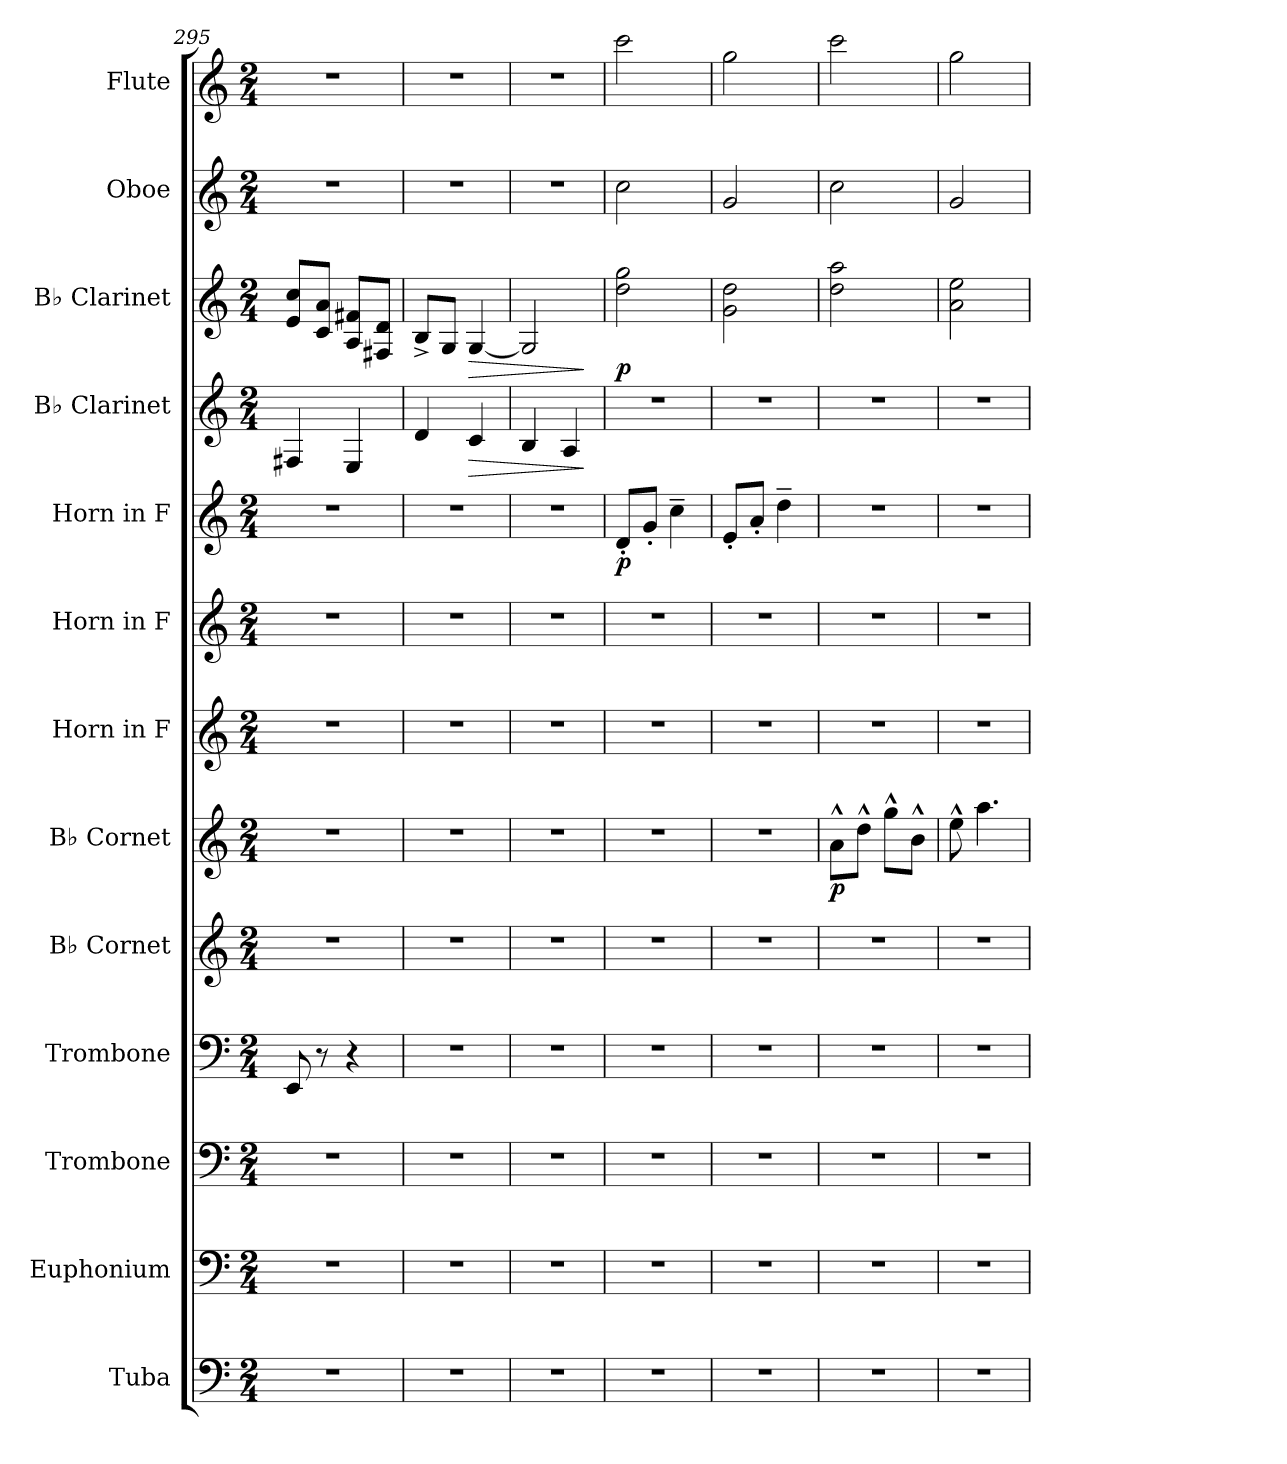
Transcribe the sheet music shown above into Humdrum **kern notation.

**kern	**kern	**kern	**kern	**kern	**kern	**dynam	**kern	**kern	**kern	**dynam	**kern	**dynam	**kern	**dynam	**kern	**kern
*part13	*part12	*part11	*part10	*part9	*part8	*part8	*part7	*part6	*part5	*part5	*part4	*part4	*part3	*part3	*part2	*part1
*staff13	*staff12	*staff11	*staff10	*staff9	*staff8	*staff8	*staff7	*staff6	*staff5	*staff5	*staff4	*staff4	*staff3	*staff3	*staff2	*staff1
*I"Tuba	*I"Euphonium	*I"Trombone	*I"Trombone	*I"B♭ Cornet	*I"B♭ Cornet	*	*I"Horn in F	*I"Horn in F	*I"Horn in F	*	*I"B♭ Clarinet	*	*I"B♭ Clarinet	*	*I"Oboe	*I"Flute
*I'Tba.	*I'Euph.	*I'Tbn.	*I'Tbn.	*I'B♭ Cnt.	*I'B♭ Cnt.	*	*	*	*	*	*I'B♭ Cl.	*	*I'B♭ Cl.	*	*I'Ob.	*I'Fl.
*clefF4	*clefF4	*clefF4	*clefF4	*clefG2	*clefG2	*	*clefG2	*clefG2	*clefG2	*	*clefG2	*	*clefG2	*	*clefG2	*clefG2
*	*	*	*	*ITrd1c2	*ITrd1c2	*	*ITrd4c7	*ITrd4c7	*ITrd4c7	*	*ITrd1c2	*	*ITrd1c2	*	*	*
*k[]	*k[]	*k[]	*k[]	*k[b-e-]	*k[b-e-]	*	*k[b-]	*k[b-]	*k[b-]	*	*k[b-e-]	*	*k[b-e-]	*	*k[]	*k[]
*M2/4	*M2/4	*M2/4	*M2/4	*M2/4	*M2/4	*	*M2/4	*M2/4	*M2/4	*	*M2/4	*	*M2/4	*	*M2/4	*M2/4
=295	=295	=295	=295	=295	=295	=295	=295	=295	=295	=295	=295	=295	=295	=295	=295	=295
2r	2r	2r	8EE/	2r	2r	.	2r	2r	2r	.	4En/	.	8d/ 8b-/L	.	2r	2r
.	.	.	8r	.	.	.	.	.	.	.	.	.	8B-/ 8g/J	.	.	.
.	.	.	4r	.	.	.	.	.	.	.	4D/	.	8G/ 8en/L	.	.	.
.	.	.	.	.	.	.	.	.	.	.	.	.	8En/ 8c/J	.	.	.
=296	=296	=296	=296	=296	=296	=296	=296	=296	=296	=296	=296	=296	=296	=296	=296	=296
2r	2r	2r	2r	2r	2r	.	2r	2r	2r	.	4c/	.	8A^/L	.	2r	2r
.	.	.	.	.	.	.	.	.	.	.	.	.	8F/J	.	.	.
!	!	!	!	!	!	!	!	!	!	!	!	!LO:HP:b	!	!LO:HP:b	!	!
.	.	.	.	.	.	.	.	.	.	.	4B-/	>	[4F/	>	.	.
!!LO:PB:g=z
=297	=297	=297	=297	=297	=297	=297	=297	=297	=297	=297	=297	=297	=297	=297	=297	=297
2r	2r	2r	2r	2r	2r	.	2r	2r	2r	.	4A/	.	2F/]	.	2r	2r
.	.	.	.	.	.	.	.	.	.	.	4G/	.	.	.	.	.
.	.	.	.	.	.	.	.	.	.	.	.	]	.	]	.	.
=298	=298	=298	=298	=298	=298	=298	=298	=298	=298	=298	=298	=298	=298	=298	=298	=298
!	!	!	!	!	!	!	!	!	!	!LO:DY:b	!	!	!	!LO:DY:b	!	!
2r	2r	2r	2r	2r	2r	.	2r	2r	8G'/L	p	2r	.	2cc\ 2ff\	p	2cc\	2ccc\
.	.	.	.	.	.	.	.	.	8c'/J	.	.	.	.	.	.	.
.	.	.	.	.	.	.	.	.	4f~\	.	.	.	.	.	.	.
=299	=299	=299	=299	=299	=299	=299	=299	=299	=299	=299	=299	=299	=299	=299	=299	=299
2r	2r	2r	2r	2r	2r	.	2r	2r	8A'/L	.	2r	.	2f\ 2cc\	.	2g/	2gg\
.	.	.	.	.	.	.	.	.	8d'/J	.	.	.	.	.	.	.
.	.	.	.	.	.	.	.	.	4g~\	.	.	.	.	.	.	.
=300	=300	=300	=300	=300	=300	=300	=300	=300	=300	=300	=300	=300	=300	=300	=300	=300
!	!	!	!	!	!	!LO:DY:b	!	!	!	!	!	!	!	!	!	!
2r	2r	2r	2r	2r	8g^^\L	p	2r	2r	2r	.	2r	.	2cc\ 2gg\	.	2cc\	2ccc\
.	.	.	.	.	8cc^^\J	.	.	.	.	.	.	.	.	.	.	.
.	.	.	.	.	8ff^^\L	.	.	.	.	.	.	.	.	.	.	.
.	.	.	.	.	8a^^\J	.	.	.	.	.	.	.	.	.	.	.
=301	=301	=301	=301	=301	=301	=301	=301	=301	=301	=301	=301	=301	=301	=301	=301	=301
2r	2r	2r	2r	2r	8dd^^\	.	2r	2r	2r	.	2r	.	2g\ 2dd\	.	2g/	2gg\
.	.	.	.	.	4.gg\	.	.	.	.	.	.	.	.	.	.	.
=	=	=	=	=	=	=	=	=	=	=	=	=	=	=	=	=
*-	*-	*-	*-	*-	*-	*-	*-	*-	*-	*-	*-	*-	*-	*-	*-	*-
